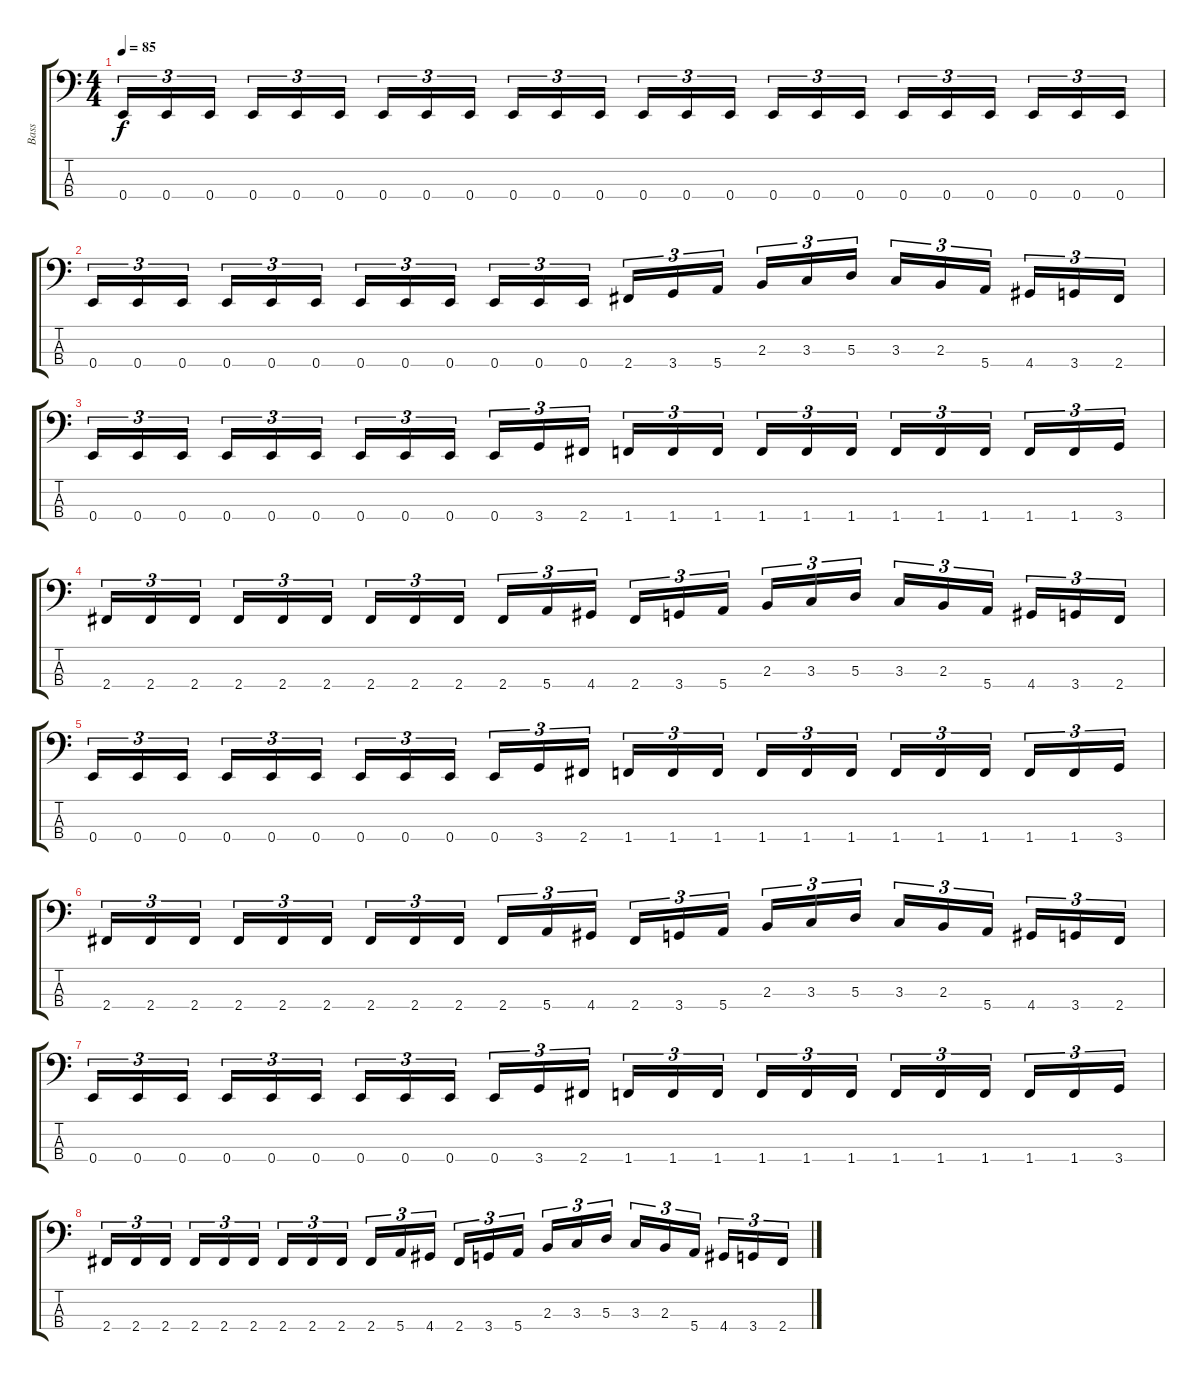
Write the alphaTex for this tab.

\track ("Bass" "Bass") {instrument electricbasspick}
\staff {score tabs}
\tuning (G2 D2 A1 E1) {hide}
\ts (4 4)
\tempo 85
\clef f4
\ks c
0.4.16{tu (3 2) dy f} 0.4.16{tu (3 2)} 0.4.16{tu (3 2)} 0.4.16{tu (3 2)} 0.4.16{tu (3 2)} 0.4.16{tu (3 2)} 0.4.16{tu (3 2)} 0.4.16{tu (3 2)} 0.4.16{tu (3 2)} 0.4.16{tu (3 2)} 0.4.16{tu (3 2)} 0.4.16{tu (3 2)} 0.4.16{tu (3 2)} 0.4.16{tu (3 2)} 0.4.16{tu (3 2)} 0.4.16{tu (3 2)} 0.4.16{tu (3 2)} 0.4.16{tu (3 2)} 0.4.16{tu (3 2)} 0.4.16{tu (3 2)} 0.4.16{tu (3 2)} 0.4.16{tu (3 2)} 0.4.16{tu (3 2)} 0.4.16{tu (3 2)} |
0.4.16{tu (3 2)} 0.4.16{tu (3 2)} 0.4.16{tu (3 2)} 0.4.16{tu (3 2)} 0.4.16{tu (3 2)} 0.4.16{tu (3 2)} 0.4.16{tu (3 2)} 0.4.16{tu (3 2)} 0.4.16{tu (3 2)} 0.4.16{tu (3 2)} 0.4.16{tu (3 2)} 0.4.16{tu (3 2)} 2.4.16{tu (3 2)} 3.4.16{tu (3 2)} 5.4.16{tu (3 2)} 2.3.16{tu (3 2)} 3.3.16{tu (3 2)} 5.3.16{tu (3 2)} 3.3.16{tu (3 2)} 2.3.16{tu (3 2)} 5.4.16{tu (3 2)} 4.4.16{tu (3 2)} 3.4.16{tu (3 2)} 2.4.16{tu (3 2)} |
0.4.16{tu (3 2)} 0.4.16{tu (3 2)} 0.4.16{tu (3 2)} 0.4.16{tu (3 2)} 0.4.16{tu (3 2)} 0.4.16{tu (3 2)} 0.4.16{tu (3 2)} 0.4.16{tu (3 2)} 0.4.16{tu (3 2)} 0.4.16{tu (3 2)} 3.4.16{tu (3 2)} 2.4.16{tu (3 2)} 1.4.16{tu (3 2)} 1.4.16{tu (3 2)} 1.4.16{tu (3 2)} 1.4.16{tu (3 2)} 1.4.16{tu (3 2)} 1.4.16{tu (3 2)} 1.4.16{tu (3 2)} 1.4.16{tu (3 2)} 1.4.16{tu (3 2)} 1.4.16{tu (3 2)} 1.4.16{tu (3 2)} 3.4.16{tu (3 2)} |
2.4.16{tu (3 2)} 2.4.16{tu (3 2)} 2.4.16{tu (3 2)} 2.4.16{tu (3 2)} 2.4.16{tu (3 2)} 2.4.16{tu (3 2)} 2.4.16{tu (3 2)} 2.4.16{tu (3 2)} 2.4.16{tu (3 2)} 2.4.16{tu (3 2)} 5.4.16{tu (3 2)} 4.4.16{tu (3 2)} 2.4.16{tu (3 2)} 3.4.16{tu (3 2)} 5.4.16{tu (3 2)} 2.3.16{tu (3 2)} 3.3.16{tu (3 2)} 5.3.16{tu (3 2)} 3.3.16{tu (3 2)} 2.3.16{tu (3 2)} 5.4.16{tu (3 2)} 4.4.16{tu (3 2)} 3.4.16{tu (3 2)} 2.4.16{tu (3 2)} |
0.4.16{tu (3 2)} 0.4.16{tu (3 2)} 0.4.16{tu (3 2)} 0.4.16{tu (3 2)} 0.4.16{tu (3 2)} 0.4.16{tu (3 2)} 0.4.16{tu (3 2)} 0.4.16{tu (3 2)} 0.4.16{tu (3 2)} 0.4.16{tu (3 2)} 3.4.16{tu (3 2)} 2.4.16{tu (3 2)} 1.4.16{tu (3 2)} 1.4.16{tu (3 2)} 1.4.16{tu (3 2)} 1.4.16{tu (3 2)} 1.4.16{tu (3 2)} 1.4.16{tu (3 2)} 1.4.16{tu (3 2)} 1.4.16{tu (3 2)} 1.4.16{tu (3 2)} 1.4.16{tu (3 2)} 1.4.16{tu (3 2)} 3.4.16{tu (3 2)} |
2.4.16{tu (3 2)} 2.4.16{tu (3 2)} 2.4.16{tu (3 2)} 2.4.16{tu (3 2)} 2.4.16{tu (3 2)} 2.4.16{tu (3 2)} 2.4.16{tu (3 2)} 2.4.16{tu (3 2)} 2.4.16{tu (3 2)} 2.4.16{tu (3 2)} 5.4.16{tu (3 2)} 4.4.16{tu (3 2)} 2.4.16{tu (3 2)} 3.4.16{tu (3 2)} 5.4.16{tu (3 2)} 2.3.16{tu (3 2)} 3.3.16{tu (3 2)} 5.3.16{tu (3 2)} 3.3.16{tu (3 2)} 2.3.16{tu (3 2)} 5.4.16{tu (3 2)} 4.4.16{tu (3 2)} 3.4.16{tu (3 2)} 2.4.16{tu (3 2)} |
0.4.16{tu (3 2)} 0.4.16{tu (3 2)} 0.4.16{tu (3 2)} 0.4.16{tu (3 2)} 0.4.16{tu (3 2)} 0.4.16{tu (3 2)} 0.4.16{tu (3 2)} 0.4.16{tu (3 2)} 0.4.16{tu (3 2)} 0.4.16{tu (3 2)} 3.4.16{tu (3 2)} 2.4.16{tu (3 2)} 1.4.16{tu (3 2)} 1.4.16{tu (3 2)} 1.4.16{tu (3 2)} 1.4.16{tu (3 2)} 1.4.16{tu (3 2)} 1.4.16{tu (3 2)} 1.4.16{tu (3 2)} 1.4.16{tu (3 2)} 1.4.16{tu (3 2)} 1.4.16{tu (3 2)} 1.4.16{tu (3 2)} 3.4.16{tu (3 2)} |
2.4.16{tu (3 2)} 2.4.16{tu (3 2)} 2.4.16{tu (3 2)} 2.4.16{tu (3 2)} 2.4.16{tu (3 2)} 2.4.16{tu (3 2)} 2.4.16{tu (3 2)} 2.4.16{tu (3 2)} 2.4.16{tu (3 2)} 2.4.16{tu (3 2)} 5.4.16{tu (3 2)} 4.4.16{tu (3 2)} 2.4.16{tu (3 2)} 3.4.16{tu (3 2)} 5.4.16{tu (3 2)} 2.3.16{tu (3 2)} 3.3.16{tu (3 2)} 5.3.16{tu (3 2)} 3.3.16{tu (3 2)} 2.3.16{tu (3 2)} 5.4.16{tu (3 2)} 4.4.16{tu (3 2)} 3.4.16{tu (3 2)} 2.4.16{tu (3 2)}
